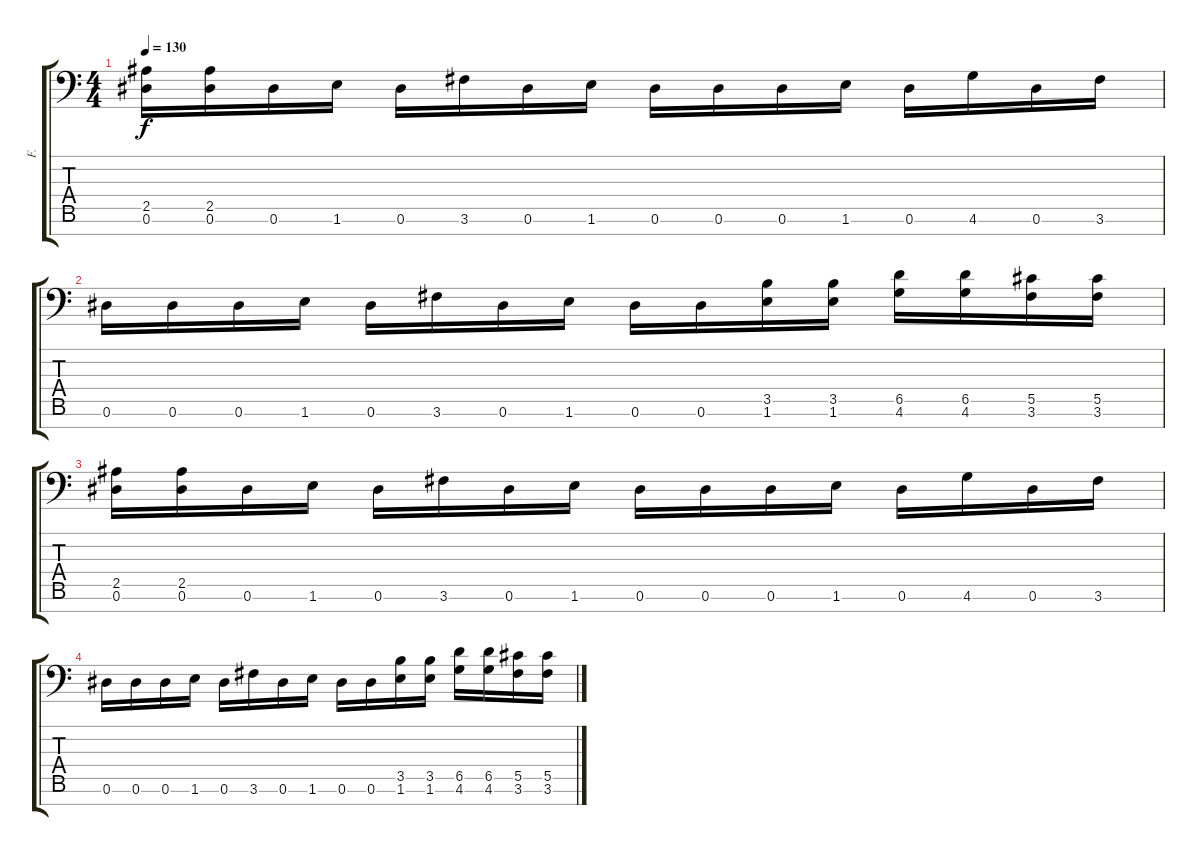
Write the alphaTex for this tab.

\track ("F." "F.") {instrument distortionguitar}
\staff {score tabs}
\tuning (Eb4 Bb3 Gb3 Db3 Ab2 Eb2 Bb1) {hide}
\ts (4 4)
\tempo 130
\clef f4
\ks c
(2.5 0.6).16{dy f} (2.5 0.6).16 0.6.16 1.6.16 0.6.16 3.6.16 0.6.16 1.6.16 0.6.16 0.6.16 0.6.16 1.6.16 0.6.16 4.6.16 0.6.16 3.6.16 |
0.6.16 0.6.16 0.6.16 1.6.16 0.6.16 3.6.16 0.6.16 1.6.16 0.6.16 0.6.16 (3.5 1.6).16 (3.5 1.6).16 (6.5 4.6).16 (6.5 4.6).16 (5.5 3.6).16 (5.5 3.6).16 |
(2.5 0.6).16 (2.5 0.6).16 0.6.16 1.6.16 0.6.16 3.6.16 0.6.16 1.6.16 0.6.16 0.6.16 0.6.16 1.6.16 0.6.16 4.6.16 0.6.16 3.6.16 |
0.6.16 0.6.16 0.6.16 1.6.16 0.6.16 3.6.16 0.6.16 1.6.16 0.6.16 0.6.16 (3.5 1.6).16 (3.5 1.6).16 (6.5 4.6).16 (6.5 4.6).16 (5.5 3.6).16 (5.5 3.6).16
